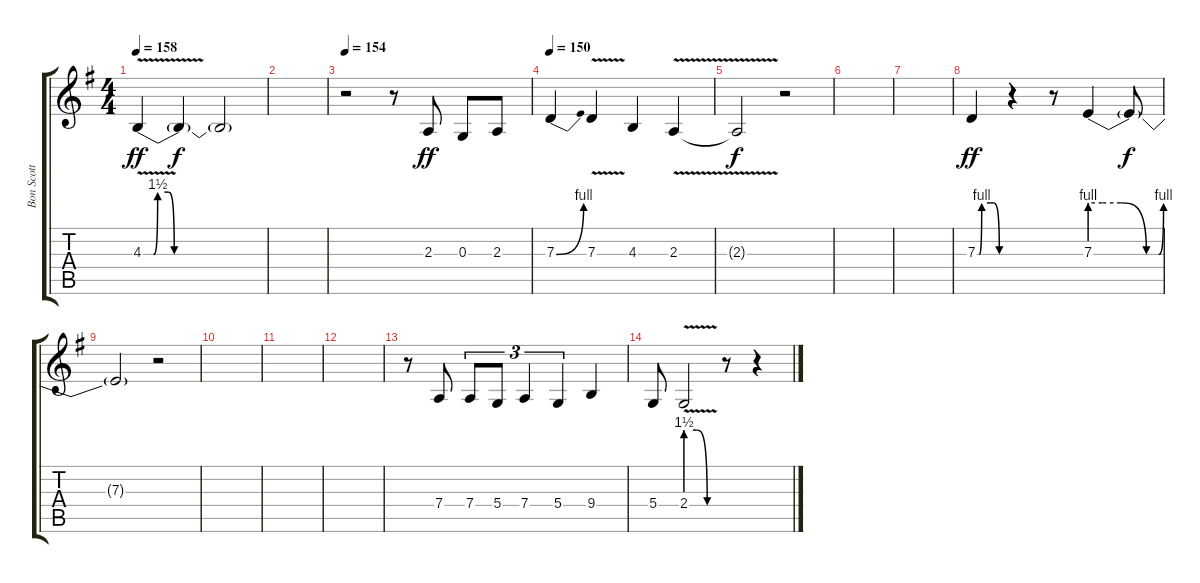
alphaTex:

\track ("Bon Scott" "Bon Scott") {instrument lead2sawtooth}
\staff {score tabs}
\tuning (E4 B3 G3 D3 A2 E2) {hide}
\ts (4 4)
\tempo 158
\clef g2
\ks g
4.3{be (custom 0 0 5 0 7 6 12 6 15 0 30 0 45 0 60 0) v}.4{dy ff} 4.3{t}.4{dy f} 4.3{t}.2 |
|
\tempo 154
r.2 r.8 2.3.8{dy ff} 0.3.8 2.3.8 |
\tempo 150
7.3{be (bend 0 0 60 4)}.4 7.3{v}.4 4.3.4 2.3{v}.4 |
2.3{t}.2{dy f} r.2 |
|
|
7.3{be (custom 0 0 4 0 10 4 30 4 36 4 50 0 55 0 60 0)}.4{dy ff} r.4 r.8 7.3{be (custom 0 4 10 4 25 4 46 0 51 0 56 0 60 4)}.4 7.3{t}.8{dy f} |
7.3{t}.2 r.2 |
|
|
|
r.8 7.4.8 7.4.8{tu (3 2)} 5.4.8{tu (3 2)} 7.4.4{tu (3 2)} 5.4.4{tu (3 2)} 9.4.4 |
5.4.8 2.4{be (custom 0 6 20 6 40 0 60 0) v}.2 r.8 r.4
